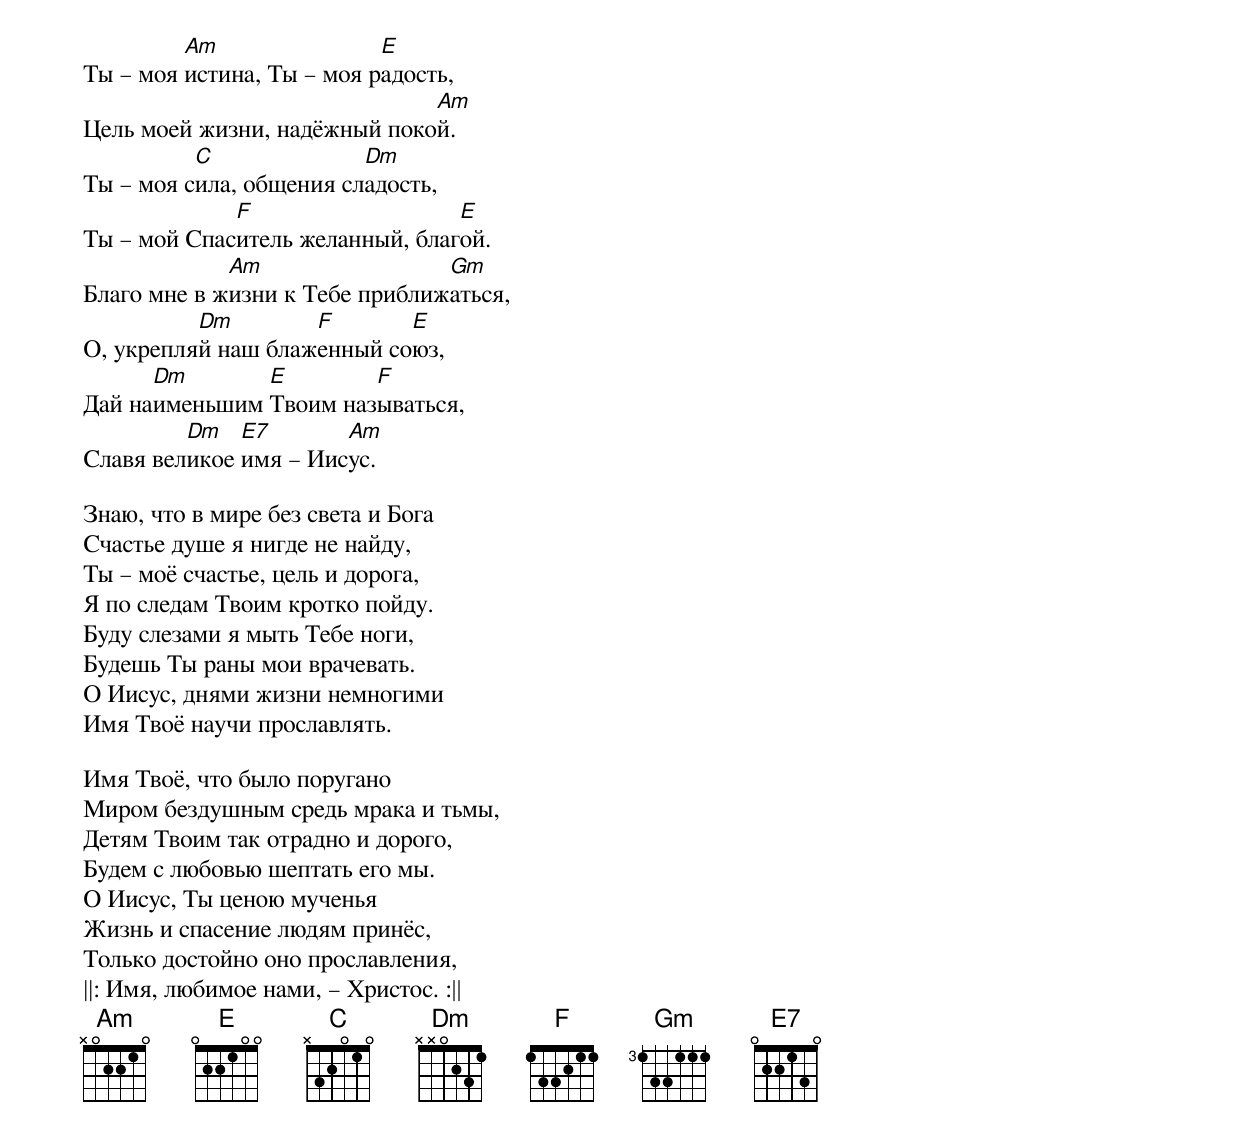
Ты – моя [Am]истина, Ты – моя р[E]адость,
Цель моей жизни, надёжный поко[Am]й.
Ты – моя с[C]ила, общения сл[Dm]адость,
Ты – мой Спас[F]итель желанный, благ[E]ой.
Благо мне в ж[Am]изни к Тебе приближ[Gm]аться,
О, укрепля[Dm]й наш блаж[F]енный со[E]юз,
Дай на[Dm]именьшим [E]Твоим наз[F]ываться,
Славя вел[Dm]икое [E7]имя – Иис[Am]ус.

Знаю, что в мире без света и Бога
Счастье душе я нигде не найду,
Ты – моё счастье, цель и дорога,
Я по следам Твоим кротко пойду.
Буду слезами я мыть Тебе ноги,
Будешь Ты раны мои врачевать.
О Иисус, днями жизни немногими
Имя Твоё научи прославлять.

Имя Твоё, что было поругано
Миром бездушным средь мрака и тьмы,
Детям Твоим так отрадно и дорого,
Будем с любовью шептать его мы.
О Иисус, Ты ценою мученья
Жизнь и спасение людям принёс,
Только достойно оно прославления,
||: Имя, любимое нами, – Христос. :||
